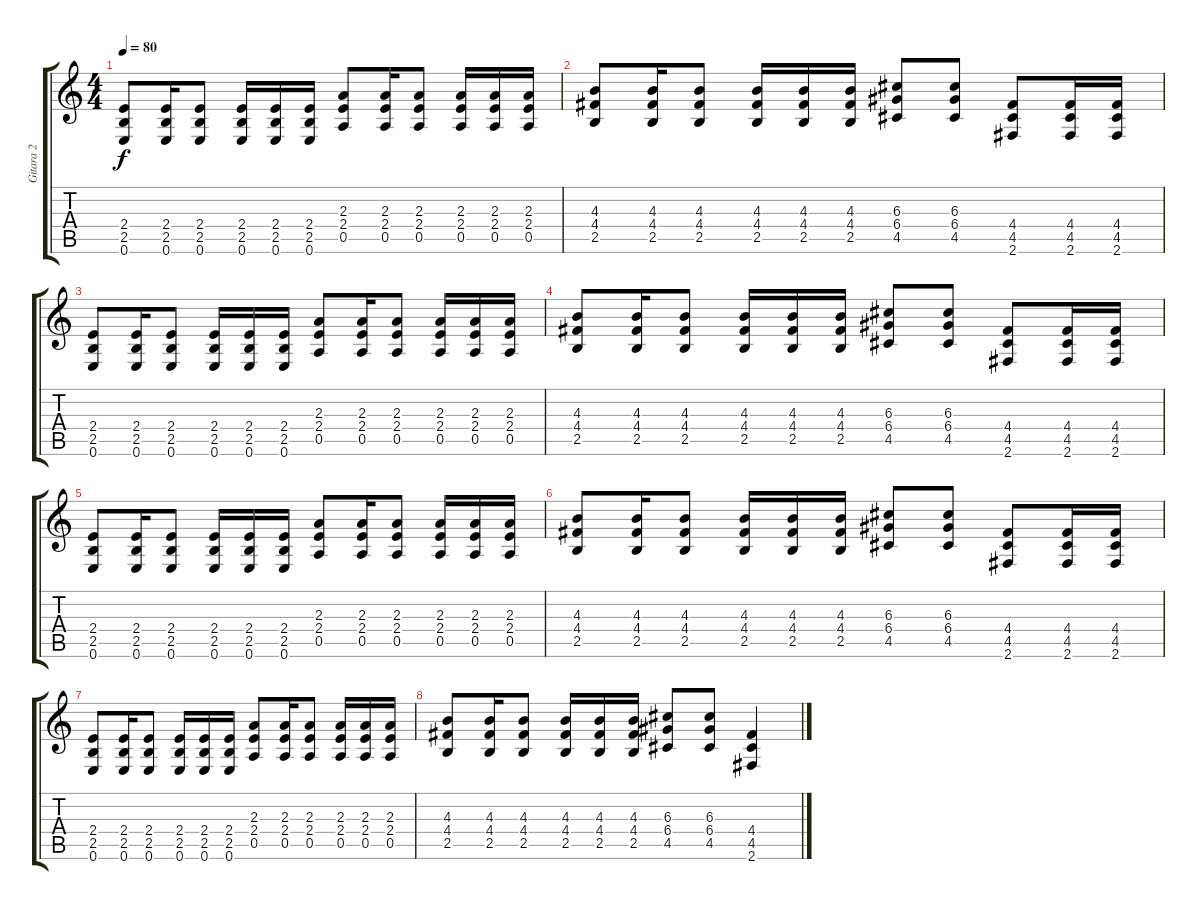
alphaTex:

\track ("Gitara 2" "Gitara 2") {instrument electricguitarclean}
\staff {score tabs}
\tuning (E4 B3 G3 D3 A2 E2) {hide}
\ts (4 4)
\tempo 80
\clef g2
\ks c
(2.4 2.5 0.6).8{dy f} (2.4 2.5 0.6).16 (2.4 2.5 0.6).8 (2.4 2.5 0.6).16 (2.4 2.5 0.6).16 (2.4 2.5 0.6).16 (2.3 2.4 0.5).8 (2.3 2.4 0.5).16 (2.3 2.4 0.5).8 (2.3 2.4 0.5).16 (2.3 2.4 0.5).16 (2.3 2.4 0.5).16 |
(4.3 4.4 2.5).8 (4.3 4.4 2.5).16 (4.3 4.4 2.5).8 (4.3 4.4 2.5).16 (4.3 4.4 2.5).16 (4.3 4.4 2.5).16 (6.3 6.4 4.5).8 (6.3 6.4 4.5).8 (4.4 4.5 2.6).8 (4.4 4.5 2.6).16 (4.4 4.5 2.6).16 |
(2.4 2.5 0.6).8 (2.4 2.5 0.6).16 (2.4 2.5 0.6).8 (2.4 2.5 0.6).16 (2.4 2.5 0.6).16 (2.4 2.5 0.6).16 (2.3 2.4 0.5).8 (2.3 2.4 0.5).16 (2.3 2.4 0.5).8 (2.3 2.4 0.5).16 (2.3 2.4 0.5).16 (2.3 2.4 0.5).16 |
(4.3 4.4 2.5).8 (4.3 4.4 2.5).16 (4.3 4.4 2.5).8 (4.3 4.4 2.5).16 (4.3 4.4 2.5).16 (4.3 4.4 2.5).16 (6.3 6.4 4.5).8 (6.3 6.4 4.5).8 (4.4 4.5 2.6).8 (4.4 4.5 2.6).16 (4.4 4.5 2.6).16 |
(2.4 2.5 0.6).8 (2.4 2.5 0.6).16 (2.4 2.5 0.6).8 (2.4 2.5 0.6).16 (2.4 2.5 0.6).16 (2.4 2.5 0.6).16 (2.3 2.4 0.5).8 (2.3 2.4 0.5).16 (2.3 2.4 0.5).8 (2.3 2.4 0.5).16 (2.3 2.4 0.5).16 (2.3 2.4 0.5).16 |
(4.3 4.4 2.5).8 (4.3 4.4 2.5).16 (4.3 4.4 2.5).8 (4.3 4.4 2.5).16 (4.3 4.4 2.5).16 (4.3 4.4 2.5).16 (6.3 6.4 4.5).8 (6.3 6.4 4.5).8 (4.4 4.5 2.6).8 (4.4 4.5 2.6).16 (4.4 4.5 2.6).16 |
(2.4 2.5 0.6).8 (2.4 2.5 0.6).16 (2.4 2.5 0.6).8 (2.4 2.5 0.6).16 (2.4 2.5 0.6).16 (2.4 2.5 0.6).16 (2.3 2.4 0.5).8 (2.3 2.4 0.5).16 (2.3 2.4 0.5).8 (2.3 2.4 0.5).16 (2.3 2.4 0.5).16 (2.3 2.4 0.5).16 |
(4.3 4.4 2.5).8 (4.3 4.4 2.5).16 (4.3 4.4 2.5).8 (4.3 4.4 2.5).16 (4.3 4.4 2.5).16 (4.3 4.4 2.5).16 (6.3 6.4 4.5).8 (6.3 6.4 4.5).8 (4.4 4.5 2.6).4
